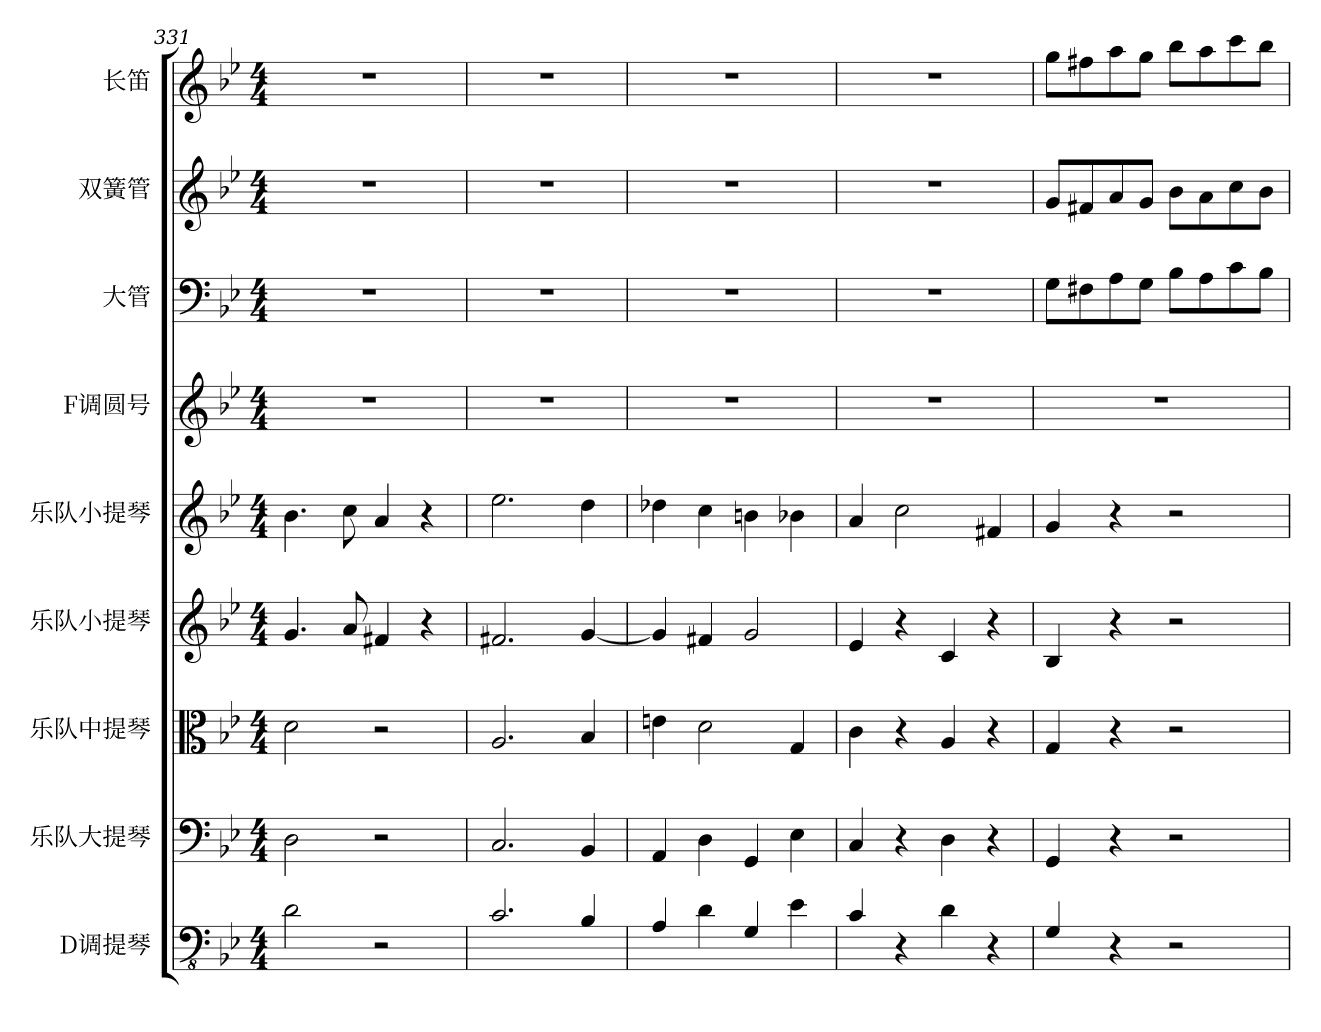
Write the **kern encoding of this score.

**kern	**kern	**kern	**kern	**kern	**kern	**kern	**kern	**kern
*part9	*part8	*part7	*part6	*part5	*part4	*part3	*part2	*part1
*staff9	*staff8	*staff7	*staff6	*staff5	*staff4	*staff3	*staff2	*staff1
*I"D调提琴	*I"乐队大提琴	*I"乐队中提琴	*I"乐队小提琴	*I"乐队小提琴	*I"F调圆号	*I"大管	*I"双簧管	*I"长笛
*clefFv4	*clefF4	*clefC3	*clefG2	*clefG2	*clefG2	*clefF4	*clefG2	*clefG2
*ITrd7c12	*	*	*	*	*ITrd4c7	*	*	*
*k[b-e-]	*k[b-e-]	*k[b-e-]	*k[b-e-]	*k[b-e-]	*k[b-e-a-]	*k[b-e-]	*k[b-e-]	*k[b-e-]
*M4/4	*M4/4	*M4/4	*M4/4	*M4/4	*M4/4	*M4/4	*M4/4	*M4/4
=331	=331	=331	=331	=331	=331	=331	=331	=331
2DD\	2D\	2d\	4.g/	4.b-\	1r	1r	1r	1r
.	.	.	8a/	8cc\	.	.	.	.
2r	2r	2r	4f#X/	4a/	.	.	.	.
.	.	.	4r	4r	.	.	.	.
=332	=332	=332	=332	=332	=332	=332	=332	=332
2.CC/	2.C/	2.A/	2.f#X/	2.ee-\	1r	1r	1r	1r
4BBB-/	4BB-/	4B-/	[4g/	4dd\	.	.	.	.
=333	=333	=333	=333	=333	=333	=333	=333	=333
4AAA/	4AA/	4en\	4g/]	4dd-X\	1r	1r	1r	1r
4DD\	4D\	2d\	4f#X/	4cc\	.	.	.	.
4GGG/	4GG/	.	2g/	4bn\	.	.	.	.
4EE-\	4E-\	4G/	.	4b-X\	.	.	.	.
!!LO:PB:g=z
=334	=334	=334	=334	=334	=334	=334	=334	=334
4CC/	4C/	4c\	4e-/	4a/	1r	1r	1r	1r
4r	4r	4r	4r	2cc\	.	.	.	.
4DD\	4D\	4A/	4c/	.	.	.	.	.
4r	4r	4r	4r	4f#X/	.	.	.	.
=335	=335	=335	=335	=335	=335	=335	=335	=335
4GGG/	4GG/	4G/	4B-/	4g/	1r	8G\L	8g/L	8gg\L
.	.	.	.	.	.	8F#X\	8f#X/	8ff#X\
4r	4r	4r	4r	4r	.	8A\	8a/	8aa\
.	.	.	.	.	.	8G\J	8g/J	8gg\J
2r	2r	2r	2r	2r	.	8B-\L	8b-\L	8bb-\L
.	.	.	.	.	.	8A\	8a\	8aa\
.	.	.	.	.	.	8c\	8cc\	8ccc\
.	.	.	.	.	.	8B-\J	8b-\J	8bb-\J
=	=	=	=	=	=	=	=	=
*-	*-	*-	*-	*-	*-	*-	*-	*-
